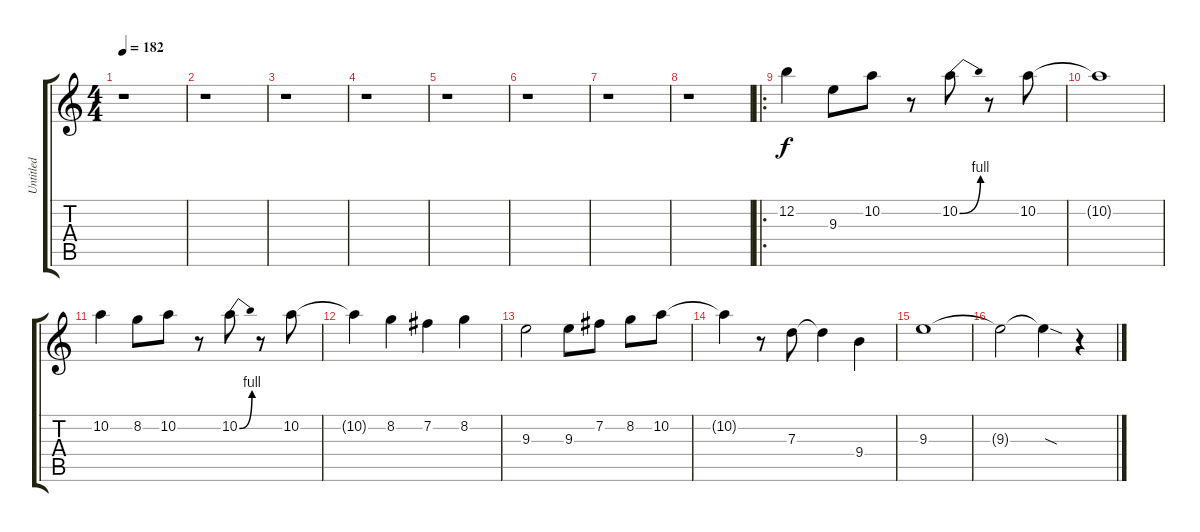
\track ("Untitled" "Untitled") {instrument distortionguitar}
\staff {score tabs}
\tuning (E4 B3 G3 D3 A2 E2) {hide}
\ts (4 4)
\tempo 182
\clef g2
\ks c
r.1{dy f instrument distortionguitar} |
r.1 |
r.1 |
r.1 |
r.1 |
r.1 |
r.1 |
r.1 |
\ro
12.2.4 9.3.8 10.2.8 r.8 10.2{be (bend 0 0 60 4)}.8 r.8 10.2.8 |
10.2{t}.1 |
10.2.4 8.2.8 10.2.8 r.8 10.2{be (bend 0 0 60 4)}.8 r.8 10.2.8 |
10.2{t}.4 8.2.4 7.2.4 8.2.4 |
9.3.2 9.3.8 7.2.8 8.2.8 10.2.8 |
10.2{t}.4 r.8 7.3.8 7.3{t}.4 9.4.4 |
9.3.1 |
9.3{t}.2 9.3{sod t}.4 r.4
